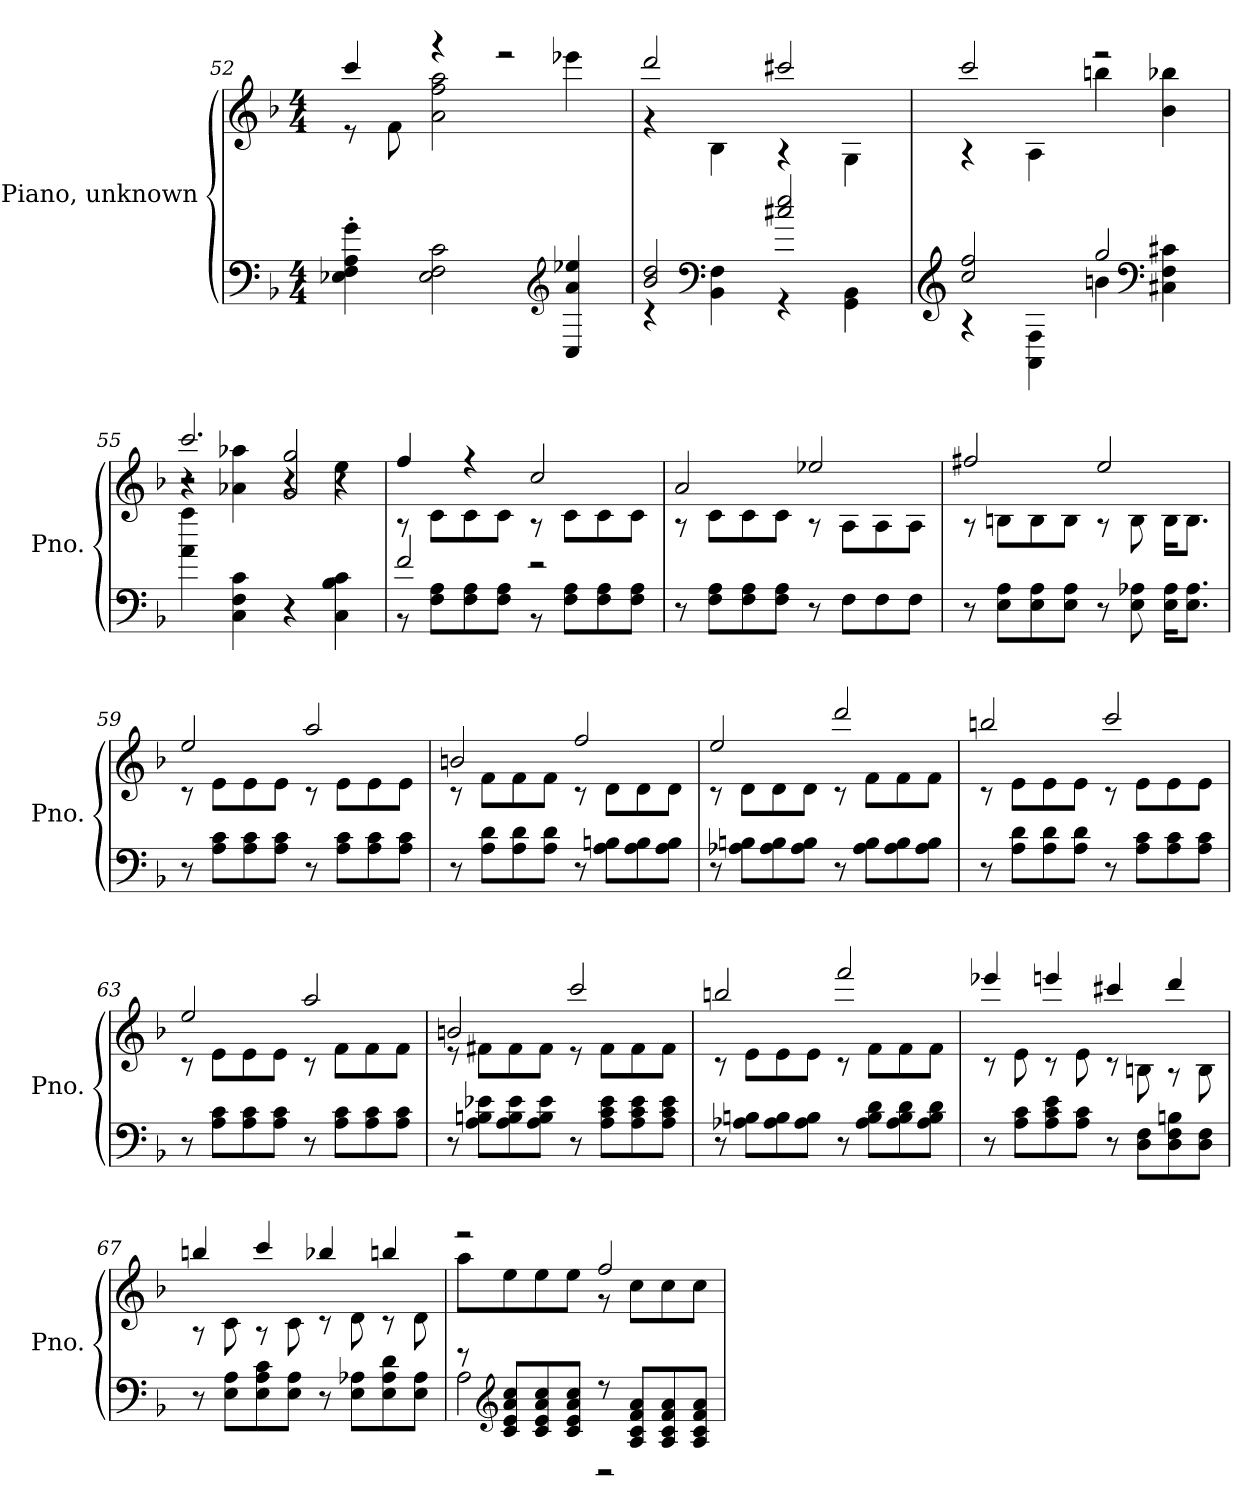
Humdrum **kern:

**kern	**kern
*part1	*part1
*staff2	*staff1
*I"Piano, unknown	*
*I'Pno.	*
!!LO:LB:g=z
*clefF4	*clefG2
*k[b-]	*k[b-]
*M4/4	*M4/4
=52	=52
*	*^
4E-X\' 4F\' 4A\' 4g\'	4ccc/	8r
.	.	8f\
2E-\ 2F\ 2c\	4r	2a\ 2ff\ 2aa\
.	2r	.
*clefG2	*	*
4C/ 4a/ 4ee-X/	.	4eee-X\
=53	=53	=53
*^	*	*
2b-/ 2dd/	4r	2ddd/	4r
*clefF4	*	*	*
.	4BB-\ 4F\	.	4B-\
2cc#X/ 2ee/	4r	2ccc#X/	4r
.	4GG\ 4BB-\	.	4G\
=54	=54	=54	=54
*clefG2	*	*	*
2cc/ 2ff/	4r	2ccc/	4r
.	4AA\ 4F\	.	4A\
2gg/	4bn\	2r	4bbn\
*clefF4	*	*	*
.	4C#X\ 4F\ 4c#X\	.	4b-\ 4bb-X\
*v	*v	*	*
=55	=55	=55
*	*	*^
4a\ 4aa\	2.ccc/	4r	2r
4C\ 4F\ 4c\	.	4a-X\ 4aa-X\	.
4r	.	4r	2g/ 2gg/
4C\ 4B-\ 4c\	4r	4ee\	.
*	*	*v	*v
=56	=56	=56
*^	*	*
2f/	8r	4ff/	8r
.	8F\ 8A\L	.	8c\L
.	8F\ 8A\	4r	8c\
.	8F\ 8A\J	.	8c\J
2r	8r	2cc/	8r
.	8F\ 8A\L	.	8c\L
.	8F\ 8A\	.	8c\
.	8F\ 8A\J	.	8c\J
*v	*v	*	*
!!LO:LB:g=z	!!
=57	=57	=57
8r	2a/	8r
8F\ 8A\L	.	8c\L
8F\ 8A\	.	8c\
8F\ 8A\J	.	8c\J
8r	2ee-X/	8r
8F\L	.	8A\L
8F\	.	8A\
8F\J	.	8A\J
=58	=58	=58
8r	2ff#X/	8r
8E\ 8A\L	.	8Bn\L
8E\ 8A\	.	8B\
8E\ 8A\J	.	8B\J
8r	2ee/	8r
8E\ 8A-X\	.	8B\
16E\ 16A-\KL	.	16B\KL
8.E\ 8.A-\J	.	8.B\J
=59	=59	=59
8r	2ee/	8r
8A\ 8c\L	.	8e\L
8A\ 8c\	.	8e\
8A\ 8c\J	.	8e\J
8r	2aa/	8r
8A\ 8c\L	.	8e\L
8A\ 8c\	.	8e\
8A\ 8c\J	.	8e\J
=60	=60	=60
8r	2bn/	8r
8A\ 8d\L	.	8f\L
8A\ 8d\	.	8f\
8A\ 8d\J	.	8f\J
8r	2ff/	8r
8A\ 8Bn\L	.	8d\L
8A\ 8B\	.	8d\
8A\ 8B\J	.	8d\J
!!LO:LB:g=z	!!
=61	=61	=61
8r	2ee/	8r
8A-X\ 8Bn\L	.	8d\L
8A-\ 8B\	.	8d\
8A-\ 8B\J	.	8d\J
8r	2ddd/	8r
8A-\ 8B\L	.	8f\L
8A-\ 8B\	.	8f\
8A-\ 8B\J	.	8f\J
=62	=62	=62
8r	2bbn/	8r
8A\ 8d\L	.	8e\L
8A\ 8d\	.	8e\
8A\ 8d\J	.	8e\J
8r	2ccc/	8r
8A\ 8c\L	.	8e\L
8A\ 8c\	.	8e\
8A\ 8c\J	.	8e\J
=63	=63	=63
8r	2ee/	8r
8A\ 8c\L	.	8e\L
8A\ 8c\	.	8e\
8A\ 8c\J	.	8e\J
8r	2aa/	8r
8A\ 8c\L	.	8f\L
8A\ 8c\	.	8f\
8A\ 8c\J	.	8f\J
!!LO:LB:g=z	!!
=64	=64	=64
8r	2bn/	8r
8A\ 8Bn\ 8e-X\L	.	8f#X\L
8A\ 8B\ 8e-\	.	8f#\
8A\ 8B\ 8e-\J	.	8f#\J
8r	2ccc/	8r
8A\ 8c\ 8e-\L	.	8f#\L
8A\ 8c\ 8e-\	.	8f#\
8A\ 8c\ 8e-\J	.	8f#\J
=65	=65	=65
8r	2bbn/	8r
8A-X\ 8Bn\L	.	8e\L
8A-\ 8B\	.	8e\
8A-\ 8B\J	.	8e\J
8r	2fff/	8r
8A-\ 8B\ 8d\L	.	8f\L
8A-\ 8B\ 8d\	.	8f\
8A-\ 8B\ 8d\J	.	8f\J
=66	=66	=66
8r	4eee-X/	8r
8A\ 8c\L	.	8e\
8A\ 8c\ 8e\	4eeen/	8r
8A\ 8c\J	.	8e\
8r	4ccc#X/	8r
8D\ 8F\L	.	8Bn\
8D\ 8F\ 8Bn\	4ddd/	8r
8D\ 8F\J	.	8B\
!!LO:PB:g=z	!!
=67	=67	=67
8r	4bbn/	8r
8E\ 8A\L	.	8c\
8E\ 8A\ 8c\	4ccc/	8r
8E\ 8A\J	.	8c\
8r	4bb-X/	8r
8E\ 8A-X\L	.	8d\
8E\ 8A-\ 8d\	4bbn/	8r
8E\ 8A-\J	.	8d\
=68	=68	=68
*^	*	*
8r	2A\	2r	8aa\L
*clefG2	*	*	*
8c/ 8e/ 8a/ 8cc/L	.	.	8ee\
8c/ 8e/ 8a/ 8cc/	.	.	8ee\
8c/ 8e/ 8a/ 8cc/J	.	.	8ee\J
8r	2r	2ff/	8r
8A/ 8c/ 8f/ 8a/L	.	.	8cc\L
8A/ 8c/ 8f/ 8a/	.	.	8cc\
8A/ 8c/ 8f/ 8a/J	.	.	8cc\J
*v	*v	*	*
*	*v	*v
=	=
*-	*-
